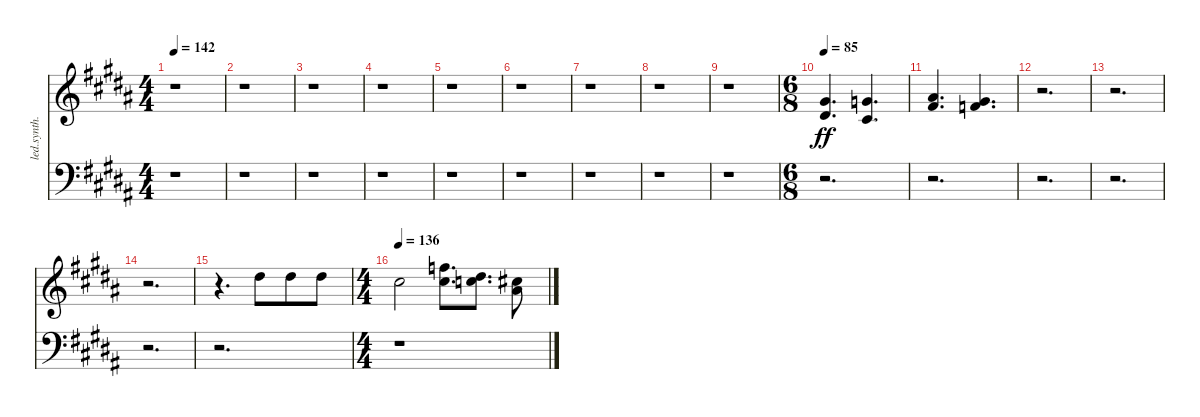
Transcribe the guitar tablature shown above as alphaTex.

\bracketExtendMode nobrackets
\track ("Chorus 2" "led.synth.") {instrument lead2sawtooth}
\staff {score}
\tuning (E4 B3 G3 D3 A2 E2)
\ts (4 4)
\tempo 142
\clef g2
\ks b
r.1{dy ff beam Down} |
r.1{beam Down} |
r.1{beam Down} |
r.1{beam Down} |
r.1{beam Down} |
r.1{beam Down} |
r.1{beam Down} |
r.1{beam Down} |
r.1{beam Down} |
\ts (6 8)
\tempo 85
(4.2{acc #} 4.1{acc #}).4{d beam Up} (2.2{acc #} 3.1{acc forcenatural}).4{d beam Up} |
(7.2{acc #} 6.1{acc #}).4{d beam Up} (10.3{acc forcenatural} 9.2{acc #}).4{d beam Up} |
r.2{d beam Down} |
r.2{d beam Down} |
r.2{d beam Down} |
r.4{d beam Down} 11.1{acc #}.8{beam Down} 11.1{acc #}.8{beam Down} 11.1{acc #}.8{beam Down} |
\ts (4 4)
\tempo 136
14.2{acc #}.2{beam Down} (14.2{acc #} 13.1{acc forcenatural}).8{d beam Down} (17.3{acc forcenatural} 16.2{acc #}).8{d beam Down} (15.3{acc #} 14.2{acc #}).8{beam Down}
\staff {score}
\tuning (G2 D2 A1 E1)
\clef f4
\ottava regular
\simile none
\ks b
r.1{dy mf beam Down} |
r.1{beam Down} |
r.1{beam Down} |
r.1{beam Down} |
r.1{beam Down} |
r.1{beam Down} |
r.1{beam Down} |
r.1{beam Down} |
r.1{beam Down} |
r.2{d beam Down} |
r.2{d beam Down} |
r.2{d beam Down} |
r.2{d beam Down} |
r.2{d beam Down} |
r.2{d beam Down} |
r.1{beam Down}
